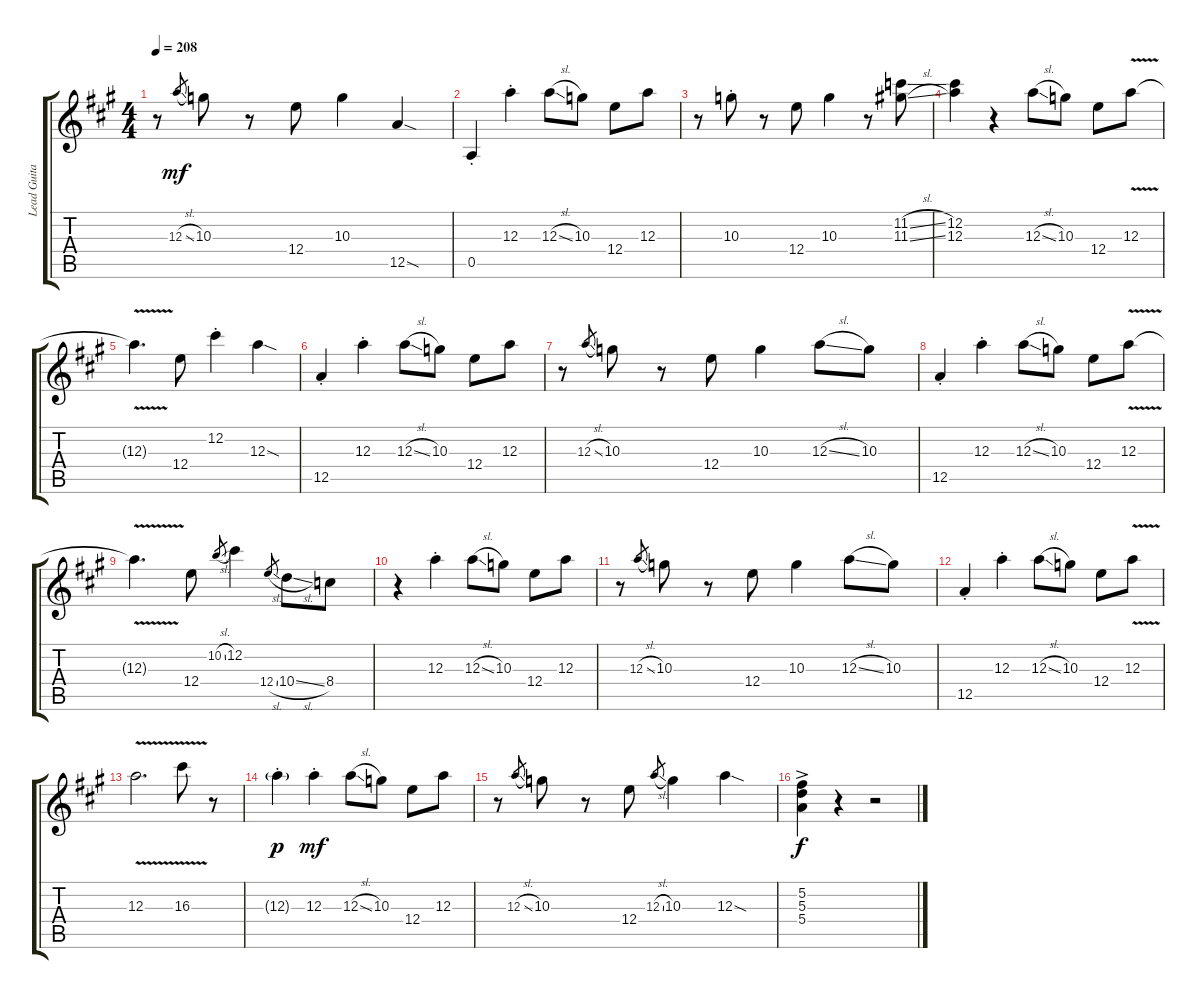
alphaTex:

\track ("Lead Guitar 1 (Duane)" "Lead Guita") {instrument overdrivenguitar}
\staff {score tabs}
\tuning (E4 Db4 A3 E3 A2 E2) {hide}
\ts (4 4)
\tempo 208
\clef g2
\ks a
r.8{dy mf} 12.3{sl}.8{gr} 10.3.8 r.8 12.4.8 10.3.4 12.5{sod}.4 |
0.5{st}.4 12.3{st}.4 12.3{sl}.8 10.3.8 12.4.8 12.3.8 |
r.8 10.3{st}.8 r.8 12.4.8 10.3.4 r.8 (11.2{sl} 11.3{sl}).8 |
(12.2 12.3).4 r.4 12.3{sl}.8 10.3.8 12.4.8 12.3{v}.8 |
12.3{v t}.4{d} 12.4.8 12.2{st}.4 12.3{sod}.4 |
12.5{st}.4 12.3{st}.4 12.3{sl}.8 10.3.8 12.4.8 12.3.8 |
r.8 12.3{sl}.8{gr} 10.3.8 r.8 12.4.8 10.3.4 12.3{sl}.8 10.3.8 |
12.5{st}.4 12.3{st}.4 12.3{sl}.8 10.3.8 12.4.8 12.3{v}.8 |
12.3{v t}.4{d} 12.4.8 10.2{sl}.8{gr} 12.2.4 12.4{sl}.8{gr} 10.4{sl}.8 8.4.8 |
r.4 12.3{st}.4 12.3{sl}.8 10.3.8 12.4.8 12.3.8 |
r.8 12.3{sl}.8{gr} 10.3.8 r.8 12.4.8 10.3.4 12.3{sl}.8 10.3.8 |
12.5{st}.4 12.3{st}.4 12.3{sl}.8 10.3.8 12.4.8 12.3{v}.8 |
12.3{v}.2{d} 16.3{v}.8 r.8 |
12.3{g st}.4{dy p} 12.3{st}.4{dy mf} 12.3{sl}.8 10.3.8 12.4.8 12.3.8 |
r.8 12.3{sl}.8{gr} 10.3.8 r.8 12.4.8 12.3{sl}.8{gr} 10.3.4 12.3{sod}.4 |
(5.2{ac} 5.3{ac} 5.4{ac}).4{dy f} r.4 r.2
